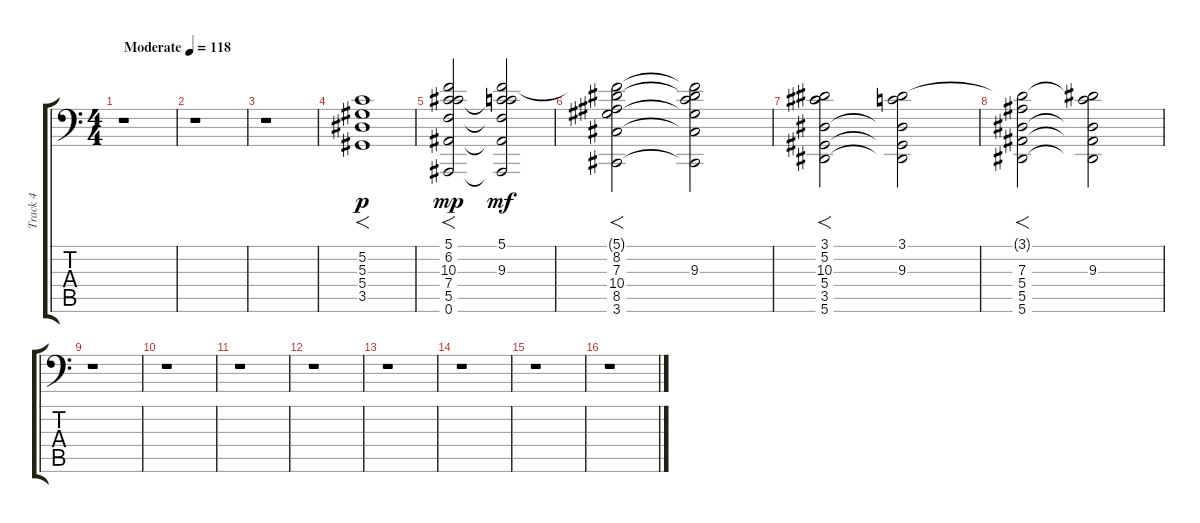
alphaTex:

\track ("Track 4" "Track 4") {instrument stringensemble1}
\staff {score tabs}
\tuning (C4 G3 Eb3 Bb2 F2 Bb1) {hide}
\ts (4 4)
\tempo (118 "Moderate")
\clef f4
\ks c
r.1{dy p instrument stringensemble1} |
r.1 |
r.1 |
(5.2 5.3 5.4 3.5).1{f} |
(5.1 6.2 10.3 7.4 5.5 0.6).2{f dy mp} (5.1 6.2{t} 9.3 7.4{t} 5.5{t} 0.6{t}).2{dy mf} |
(5.1{t} 8.2 7.3 10.4 8.5 3.6).2{f} (5.1{t} 8.2{t} 9.3 10.4{t} 8.5{t} 3.6{t}).2 |
(3.1 5.2 10.3 5.4 3.5 5.6).2{f} (3.1 9.3 5.4{t} 3.5{t} 5.6{t}).2 |
(3.1{t} 7.3 5.4 5.5 5.6).2{f} (3.1{t} 9.3 5.4{t} 5.5{t} 5.6{t}).2 |
r.1 |
r.1 |
r.1 |
r.1 |
r.1 |
r.1 |
r.1 |
r.1
